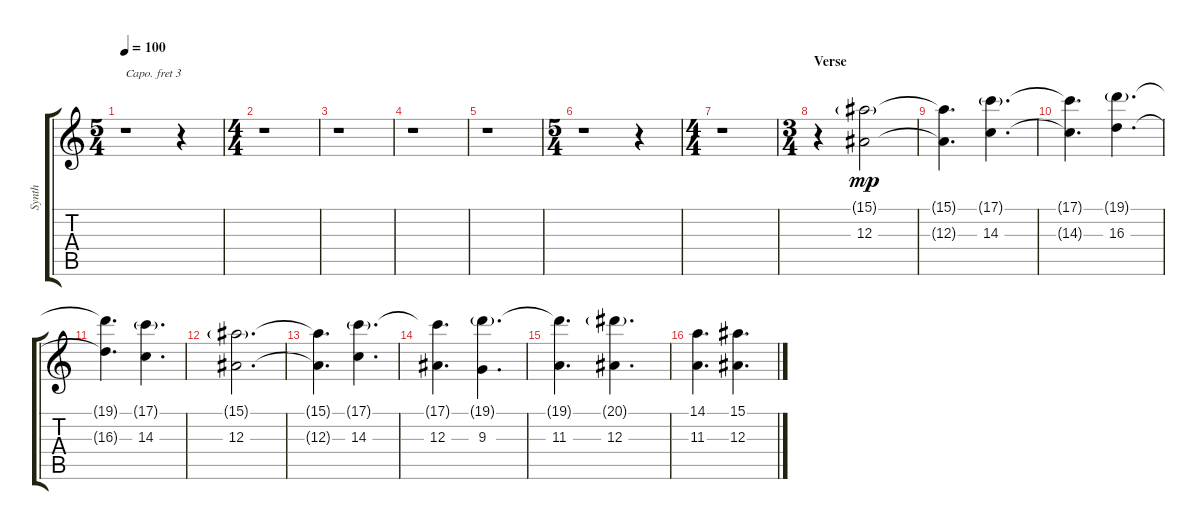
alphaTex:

\track ("Synth" "Synth") {instrument lead6voice}
\staff {score tabs}
\capo 3
\tuning (E4 B3 G3 D3 A2 E2) {hide}
\ts (5 4)
\tempo 100
\clef g2
\ks c
r.1{dy mp} r.4 |
\ts (4 4)
r.1 |
r.1 |
r.1 |
r.1 |
\ts (5 4)
r.1 r.4 |
\ts (4 4)
r.1 |
\ts (3 4)
\section ("" "Verse")
r.4 (15.1{g} 12.3).2 |
(15.1{t} 12.3{t}).4{d} (17.1{g} 14.3).4{d} |
(17.1{t} 14.3{t}).4{d} (19.1{g} 16.3).4{d} |
(19.1{t} 16.3{t}).4{d} (17.1{g} 14.3).4{d} |
(15.1{g} 12.3).2{d} |
(15.1{t} 12.3{t}).4{d} (17.1{g} 14.3).4{d} |
(17.1{t} 12.3).4{d} (19.1{g} 9.3).4{d} |
(19.1{t} 11.3).4{d} (20.1{g} 12.3).4{d} |
(14.1 11.3).4{d} (15.1 12.3).4{d}
